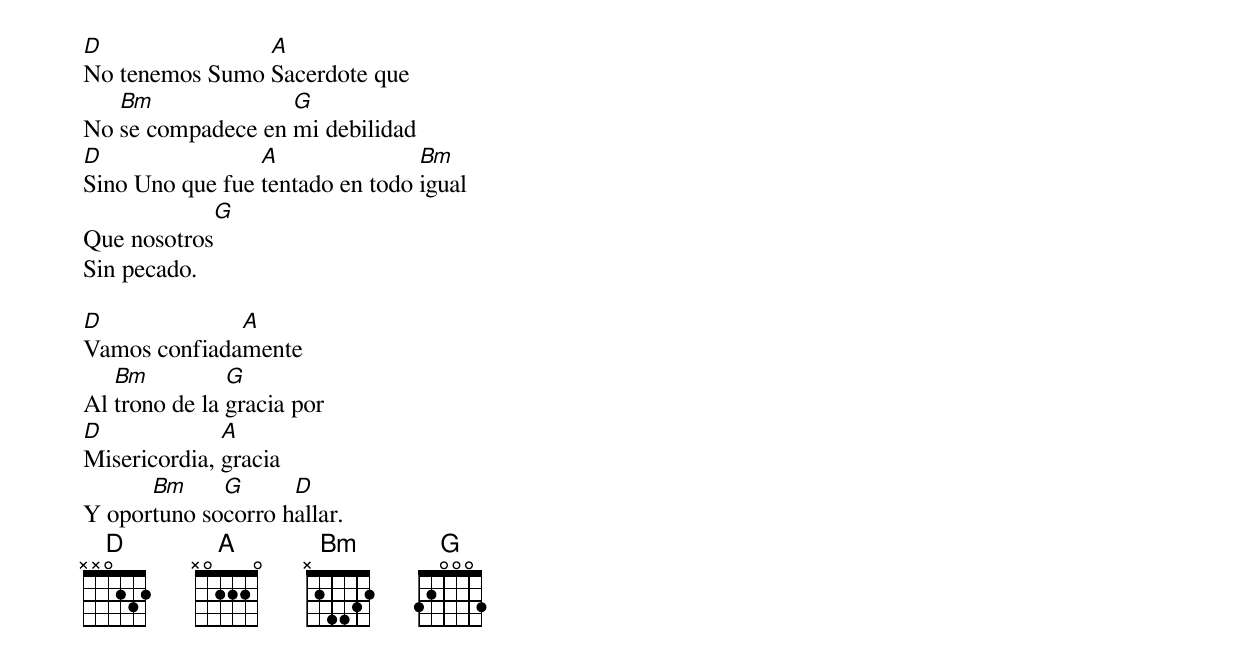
[D]No tenemos Sumo [A]Sacerdote que
No [Bm]se compadece en [G]mi debilidad
[D]Sino Uno que fue [A]tentado en todo [Bm]igual
Que nosotros[G]
Sin pecado.

[D]Vamos confiada[A]mente
Al [Bm]trono de la [G]gracia por
[D]Misericordia, [A]gracia
Y opor[Bm]tuno so[G]corro h[D]allar.
